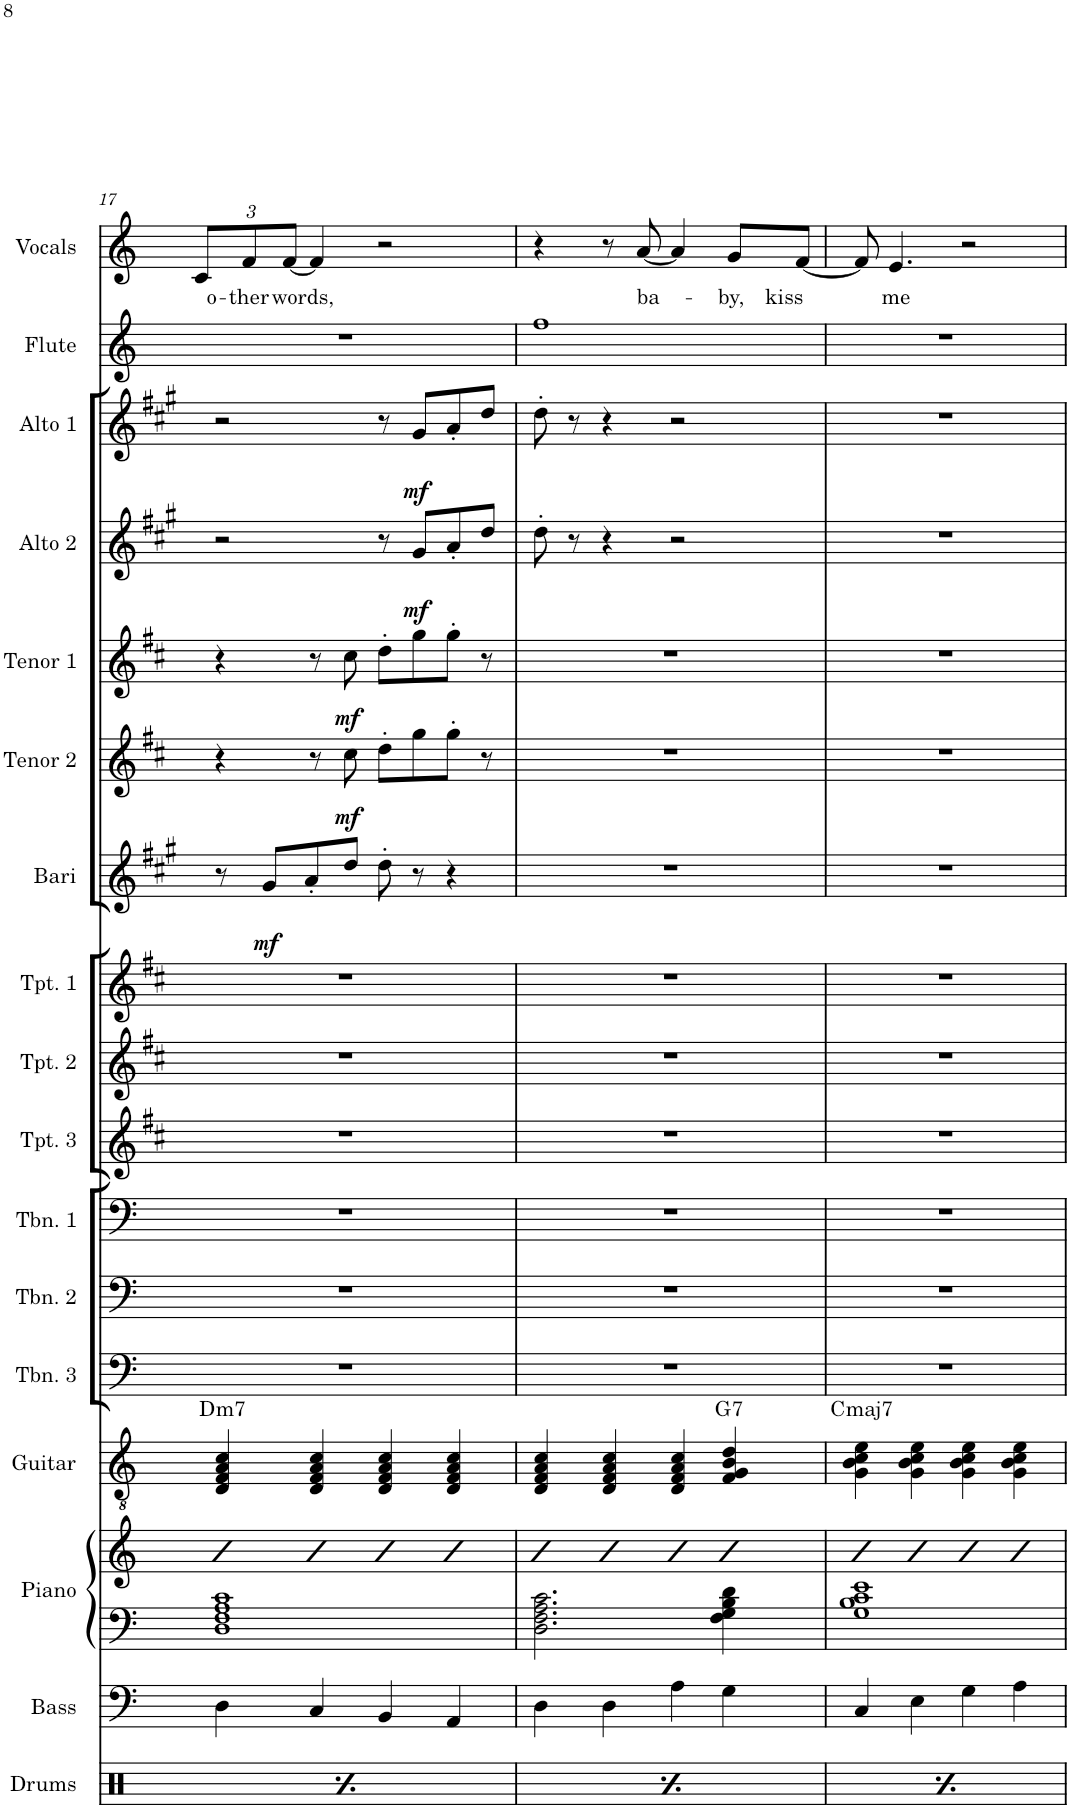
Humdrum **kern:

**kern	**kern	**kern	**kern	**kern	**harte	**kern	**kern	**kern	**kern	**kern	**kern	**kern	**dynam	**kern	**dynam	**kern	**dynam	**kern	**dynam	**kern	**dynam	**kern	**kern	**text
*part17	*part16	*part15	*part15	*part14	*part14	*part13	*part12	*part11	*part10	*part9	*part8	*part7	*part7	*part6	*part6	*part5	*part5	*part4	*part4	*part3	*part3	*part2	*part1	*part1
*staff18	*staff17	*staff16	*staff15	*staff14	*	*staff13	*staff12	*staff11	*staff10	*staff9	*staff8	*staff7	*staff7	*staff6	*staff6	*staff5	*staff5	*staff4	*staff4	*staff3	*staff3	*staff2	*staff1	*staff1
*I"Drums	*I"Bass	*I"Piano	*	*I"Guitar	*	*I"Trombone 3	*I"Trombone 2	*I"Trombone 1	*I"Trumpet 3	*I"Trumpet 2	*I"Trumpet 1	*I"Baritone Sax	*	*I"Tenor Sax 2	*	*I"Tenor Sax 1	*	*I"Alto Sax 2	*	*I"Alto Sax 1	*	*I"Flute	*I"Vocals	*
*I'Drums	*I'Bass	*I'Piano	*	*I'Guitar	*	*I'Tbn. 3	*I'Tbn. 2	*I'Tbn. 1	*I'Tpt. 3	*I'Tpt. 2	*I'Tpt. 1	*I'Bari	*	*I'Tenor 2	*	*I'Tenor 1	*	*I'Alto 2	*	*I'Alto 1	*	*I'Flute	*I'Vocals	*
!!LO:PB:g=z
*clefX	*clefF4	*clefF4	*clefG2	*clefGv2	*	*clefF4	*clefF4	*clefF4	*clefG2	*clefG2	*clefG2	*clefG2	*	*clefG2	*	*clefG2	*	*clefG2	*	*clefG2	*	*clefG2	*clefG2	*
*	*Trd7c12	*	*	*	*	*	*	*	*Trd1c2	*Trd1c2	*Trd1c2	*Trd12c21	*	*Trd8c14	*	*Trd8c14	*	*Trd5c9	*	*Trd5c9	*	*	*	*
*k[]	*k[]	*k[]	*k[]	*k[]	*	*k[]	*k[]	*k[]	*k[f#c#]	*k[f#c#]	*k[f#c#]	*k[f#c#g#]	*	*k[f#c#]	*	*k[f#c#]	*	*k[f#c#g#]	*	*k[f#c#g#]	*	*k[]	*k[]	*
*M4/4	*M4/4	*M4/4	*M4/4	*M4/4	*	*M4/4	*M4/4	*M4/4	*M4/4	*M4/4	*M4/4	*M4/4	*	*M4/4	*	*M4/4	*	*M4/4	*	*M4/4	*	*M4/4	*M4/4	*
=17	=17	=17	=17	=17	=17	=17	=17	=17	=17	=17	=17	=17	=17	=17	=17	=17	=17	=17	=17	=17	=17	=17	=17	=17
*^	*	*	*	*	*	*	*	*	*	*	*	*	*	*	*	*	*	*	*	*	*	*	*	*
*	*	*	*	*	*	*	*	*	*	*	*	*	*	*	*	*	*	*	*	*	*	*	*	*Xbrackettup	*
!	!	!	!	!	!	!LO:H:kt=m7	!	!	!	!	!	!	!	!	!	!	!	!	!	!	!	!	!	!	!LO:LY:b
4Rff/	4Rf\	4D\	1D 1F 1A 1c	4b	4D/ 4F/ 4A/ 4c/	D:min7	1r	1r	1r	1r	1r	1r	8r	.	4r	.	4r	.	2r	.	2r	.	1r	12c/L	o-
!	!	!	!	!	!	!	!	!	!	!	!	!	!	!	!	!	!	!	!	!	!	!	!	!	!LO:LY:b
.	.	.	.	.	.	.	.	.	.	.	.	.	.	.	.	.	.	.	.	.	.	.	.	12f/	-ther
!	!	!	!	!	!	!	!	!	!	!	!	!	!	!LO:DY:b	!	!	!	!	!	!	!	!	!	!	!
.	.	.	.	.	.	.	.	.	.	.	.	.	8g#/L	mf	.	.	.	.	.	.	.	.	.	.	.
!	!	!	!	!	!	!	!	!	!	!	!	!	!	!	!	!	!	!	!	!	!	!	!	!	!LO:LY:b
.	.	.	.	.	.	.	.	.	.	.	.	.	.	.	.	.	.	.	.	.	.	.	.	[12f/J	words,
8Rff/L	4Rd\	4C/	.	4b	4D/ 4F/ 4A/ 4c/	.	.	.	.	.	.	.	8a'/	.	8r	.	8r	.	.	.	.	.	.	4f/]	.
!	!	!	!	!	!	!	!	!	!	!	!	!	!	!	!	!LO:DY:b	!	!LO:DY:b	!	!	!	!	!	!	!
8Rff/J	.	.	.	.	.	.	.	.	.	.	.	.	8dd/J	.	8cc#\	mf	8cc#\	mf	.	.	.	.	.	.	.
4Rff/	4Rf\	4BB/	.	4b	4D/ 4F/ 4A/ 4c/	.	.	.	.	.	.	.	8dd'\	.	8dd'\L	.	8dd'\L	.	8r	.	8r	.	.	2r	.
!	!	!	!	!	!	!	!	!	!	!	!	!	!	!	!	!	!	!	!	!LO:DY:b	!	!LO:DY:b	!	!	!
.	.	.	.	.	.	.	.	.	.	.	.	.	8r	.	8gg\	.	8gg\	.	8g#/L	mf	8g#/L	mf	.	.	.
8Rff/L	4Rd\	4AA/	.	4b	4D/ 4F/ 4A/ 4c/	.	.	.	.	.	.	.	4r	.	8gg'\J	.	8gg'\J	.	8a'/	.	8a'/	.	.	.	.
8Rff/J	.	.	.	.	.	.	.	.	.	.	.	.	.	.	8r	.	8r	.	8dd/J	.	8dd/J	.	.	.	.
=18	=18	=18	=18	=18	=18	=18	=18	=18	=18	=18	=18	=18	=18	=18	=18	=18	=18	=18	=18	=18	=18	=18	=18	=18	=18
4Rff/	4Rf\	4D\	2.D\ 2.F\ 2.A\ 2.c\	4b	4D/ 4F/ 4A/ 4c/	.	1r	1r	1r	1r	1r	1r	1r	.	1r	.	1r	.	8dd'\	.	8dd'\	.	1ff	4r	.
.	.	.	.	.	.	.	.	.	.	.	.	.	.	.	.	.	.	.	8r	.	8r	.	.	.	.
8Rff/L	4Rd\	4D\	.	4b	4D/ 4F/ 4A/ 4c/	.	.	.	.	.	.	.	.	.	.	.	.	.	4r	.	4r	.	.	8r	.
!	!	!	!	!	!	!	!	!	!	!	!	!	!	!	!	!	!	!	!	!	!	!	!	!	!LO:LY:b
8Rff/J	.	.	.	.	.	.	.	.	.	.	.	.	.	.	.	.	.	.	.	.	.	.	.	[8a/	ba-
4Rff/	4Rf\	4A\	.	4b	4D/ 4F/ 4A/ 4c/	.	.	.	.	.	.	.	.	.	.	.	.	.	2r	.	2r	.	.	4a/]	.
!	!	!	!	!	!	!LO:H:kt=7	!	!	!	!	!	!	!	!	!	!	!	!	!	!	!	!	!	!	!LO:LY:b
8Rff/L	4Rd\	4G\	4F\ 4G\ 4B\ 4d\	4b	4F/ 4G/ 4B/ 4d/	G:7	.	.	.	.	.	.	.	.	.	.	.	.	.	.	.	.	.	8g/L	by,
!	!	!	!	!	!	!	!	!	!	!	!	!	!	!	!	!	!	!	!	!	!	!	!	!	!LO:LY:b
8Rff/J	.	.	.	.	.	.	.	.	.	.	.	.	.	.	.	.	.	.	.	.	.	.	.	[8f/J	kiss
=19	=19	=19	=19	=19	=19	=19	=19	=19	=19	=19	=19	=19	=19	=19	=19	=19	=19	=19	=19	=19	=19	=19	=19	=19	=19
!	!	!	!	!	!	!LO:H:kt=maj7	!	!	!	!	!	!	!	!	!	!	!	!	!	!	!	!	!	!	!
4Rff/	4Rf\	4C/	1G 1B 1c 1e	4b	4G\ 4B\ 4c\ 4e\	C:maj7	1r	1r	1r	1r	1r	1r	1r	.	1r	.	1r	.	1r	.	1r	.	1r	8f/]	.
!	!	!	!	!	!	!	!	!	!	!	!	!	!	!	!	!	!	!	!	!	!	!	!	!	!LO:LY:b
.	.	.	.	.	.	.	.	.	.	.	.	.	.	.	.	.	.	.	.	.	.	.	.	4.e/	me
8Rff/L	4Rd\	4E\	.	4b	4G\ 4B\ 4c\ 4e\	.	.	.	.	.	.	.	.	.	.	.	.	.	.	.	.	.	.	.	.
8Rff/J	.	.	.	.	.	.	.	.	.	.	.	.	.	.	.	.	.	.	.	.	.	.	.	.	.
4Rff/	4Rf\	4G\	.	4b	4G\ 4B\ 4c\ 4e\	.	.	.	.	.	.	.	.	.	.	.	.	.	.	.	.	.	.	2r	.
8Rff/L	4Rd\	4A\	.	4b	4G\ 4B\ 4c\ 4e\	.	.	.	.	.	.	.	.	.	.	.	.	.	.	.	.	.	.	.	.
8Rff/J	.	.	.	.	.	.	.	.	.	.	.	.	.	.	.	.	.	.	.	.	.	.	.	.	.
*v	*v	*	*	*	*	*	*	*	*	*	*	*	*	*	*	*	*	*	*	*	*	*	*	*	*
=	=	=	=	=	=	=	=	=	=	=	=	=	=	=	=	=	=	=	=	=	=	=	=	=
*-	*-	*-	*-	*-	*-	*-	*-	*-	*-	*-	*-	*-	*-	*-	*-	*-	*-	*-	*-	*-	*-	*-	*-	*-
